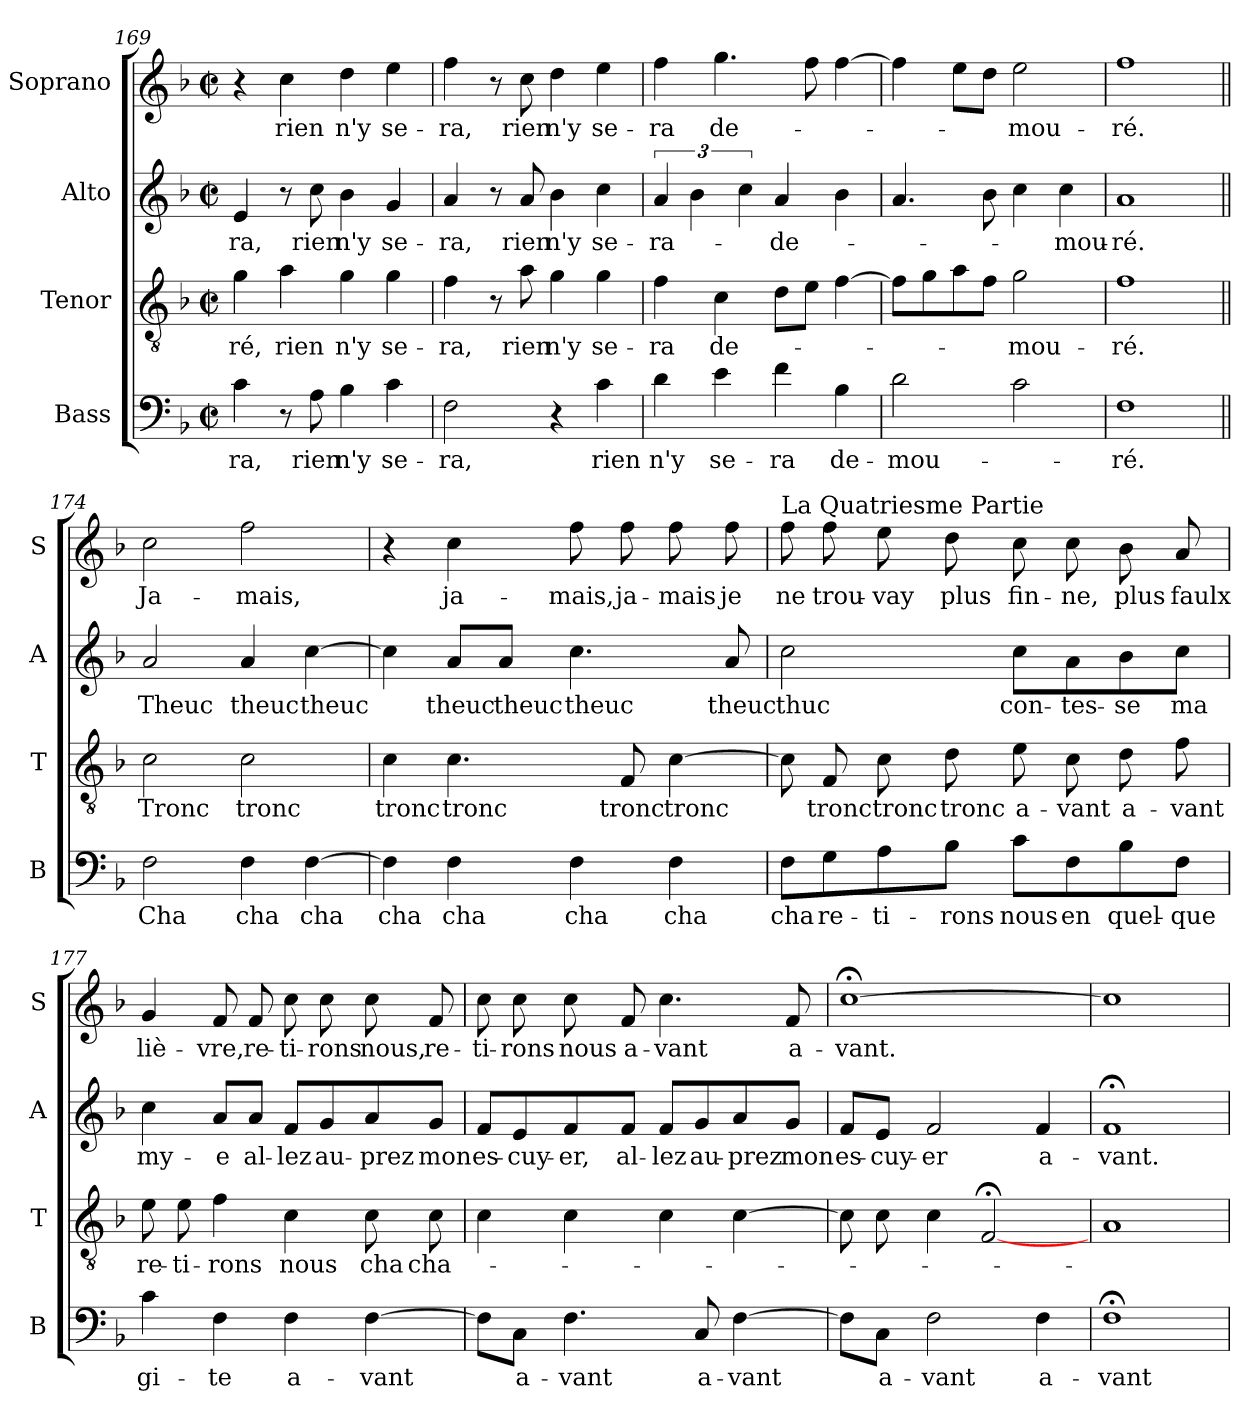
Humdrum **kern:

**kern	**text	**kern	**text	**kern	**text	**kern	**text
*part4	*part4	*part3	*part3	*part2	*part2	*part1	*part1
*staff4	*staff4	*staff3	*staff3	*staff2	*staff2	*staff1	*staff1
*I"Bass	*	*I"Tenor	*	*I"Alto	*	*I"Soprano	*
*I'B	*	*I'T	*	*I'A	*	*I'S	*
!!LO:LB:g=z
*clefF4	*	*clefGv2	*	*clefG2	*	*clefG2	*
*k[b-]	*	*k[b-]	*	*k[b-]	*	*k[b-]	*
*F:	*	*F:	*	*F:	*	*F:	*
*M2/2	*	*M2/2	*	*M2/2	*	*M2/2	*
*met(c|)	*	*met(c|)	*	*met(c|)	*	*met(c|)	*
=169	=169	=169	=169	=169	=169	=169	=169
4c\	-ra,	4g\	-ré,	4e/	-ra,	4r	.
8r	.	4a\	rien	8r	.	4cc\	rien
8A\	rien	.	.	8cc\	rien	.	.
4B-\	n'y	4g\	n'y	4b-\	n'y	4dd\	n'y
4c\	se-	4g\	se-	4g/	se-	4ee\	se-
=170	=170	=170	=170	=170	=170	=170	=170
2F\	-ra,	4f\	-ra,	4a/	-ra,	4ff\	-ra,
.	.	8r	.	8r	.	8r	.
.	.	8a\	rien	8a/	rien	8cc\	rien
4r	.	4g\	n'y	4b-\	n'y	4dd\	n'y
4c\	rien	4g\	se-	4cc\	se-	4ee\	se-
=171	=171	=171	=171	=171	=171	=171	=171
4d\	n'y	4f\	-ra	6a/	-ra-	4ff\	-ra
.	.	.	.	6b-\	.	.	.
4e\	se-	4c\	de-	.	.	4.gg\	de-
.	.	.	.	6cc\	.	.	.
4f\	-ra	8d\L	.	4a/	-de-	.	.
.	.	8e\J	.	.	.	8ff\	.
4B-\	de-	[4f\	.	4b-\	.	[4ff\	.
!!LO:LB:g=z
=172	=172	=172	=172	=172	=172	=172	=172
2d\	-mou-	8f\L]	.	4.a/	.	4ff\]	.
.	.	8g\	.	.	.	.	.
.	.	8a\	.	.	.	8ee\L	.
.	.	8f\J	.	8b-\	.	8dd\J	.
2c\	.	2g\	-mou-	4cc\	.	2ee\	-mou-
.	.	.	.	4cc\	-mou-	.	.
=173	=173	=173	=173	=173	=173	=173	=173
1F	-ré.	1f	-ré.	1a	-ré.	1ff	-ré.
!!LO:LB:g=z
=174||	=174||	=174||	=174||	=174||	=174||	=174||	=174||
2F\	Cha	2c\	Tronc	2a/	Theuc	2cc\	Ja-
4F\	cha	2c\	tronc	4a/	theuc	2ff\	-mais,
[4F\	cha	.	.	[4cc\	theuc	.	.
=175	=175	=175	=175	=175	=175	=175	=175
4F\]	cha	4c\	tronc	4cc\]	.	4r	.
4F\	cha	4.c\	tronc	8a/L	theuc	4cc\	ja-
.	.	.	.	8a/J	theuc	.	.
4F\	cha	.	.	4.cc\	theuc	8ff\	-mais,
.	.	8F/	tronc	.	.	8ff\	ja-
4F\	cha	[4c\	tronc	.	.	8ff\	-mais
.	.	.	.	8a/	theuc	8ff\	je
=176	=176	=176	=176	=176	=176	=176	=176
!	!	!	!	!	!	!LO:TX:a:t=La Quatriesme Partie	!
8F\L	cha	8c\]	.	2cc\	thuc	8ff\	ne
8G\	re-	8F/	tronc	.	.	8ff\	trou-
8A\	-ti-	8c\	tronc	.	.	8ee\	-vay
8B-\J	-rons	8d\	tronc	.	.	8dd\	plus
8c\L	nous	8e\	a-	8cc\L	con-	8cc\	fin-
8F\	en	8c\	-vant	8a\	-tes-	8cc\	-ne,
8B-\	quel-	8d\	a-	8b-\	-se	8b-\	plus
8F\J	-que	8f\	-vant	8cc\J	ma	8a/	faulx
!!LO:PB:g=z
=177	=177	=177	=177	=177	=177	=177	=177
4c\	gi-	8e\	re-	4cc\	my-	4g/	liè-
.	.	8e\	-ti-	.	.	.	.
4F\	-te	4f\	-rons	8a/L	-e	8f/	-vre,
.	.	.	.	8a/J	al-	8f/	re-
4F\	a-	4c\	nous	8f/L	-lez	8cc\	-ti-
.	.	.	.	8g/	au-	8cc\	-rons
[4F\	-vant	8c\	cha	8a/	-prez	8cc\	nous,
.	.	8c\	cha-	8g/J	mon	8f/	re-
=178	=178	=178	=178	=178	=178	=178	=178
8F\L]	.	4c\	.	8f/L	es-	8cc\	-ti-
8C\J	a-	.	.	8e/	-cuy-	8cc\	-rons
4.F\	-vant	4c\	.	8f/	-er,	8cc\	nous
.	.	.	.	8f/J	al-	8f/	a-
.	.	4c\	.	8f/L	-lez	4.cc\	-vant
8C/	a-	.	.	8g/	au-	.	.
[4F\	-vant	[4c\	.	8a/	-prez	.	.
.	.	.	.	8g/J	mon	8f/	a-
=179	=179	=179	=179	=179	=179	=179	=179
8F\L]	.	8c\]	.	8f/L	es-	[1cc;<	-vant.
8C\J	a-	8c\	.	8e/J	-cuy-	.	.
2F\	-vant	4c\	.	2f/	-er	.	.
.	.	[2F;</	.	.	.	.	.
4F\	a-	.	.	4f/	a-	.	.
=180	=180	=180	=180	=180	=180	=180	=180
1F;<	-vant	1A	.	1f;<	-vant.	1cc]	.
=	=	=	=	=	=	=	=
*-	*-	*-	*-	*-	*-	*-	*-
